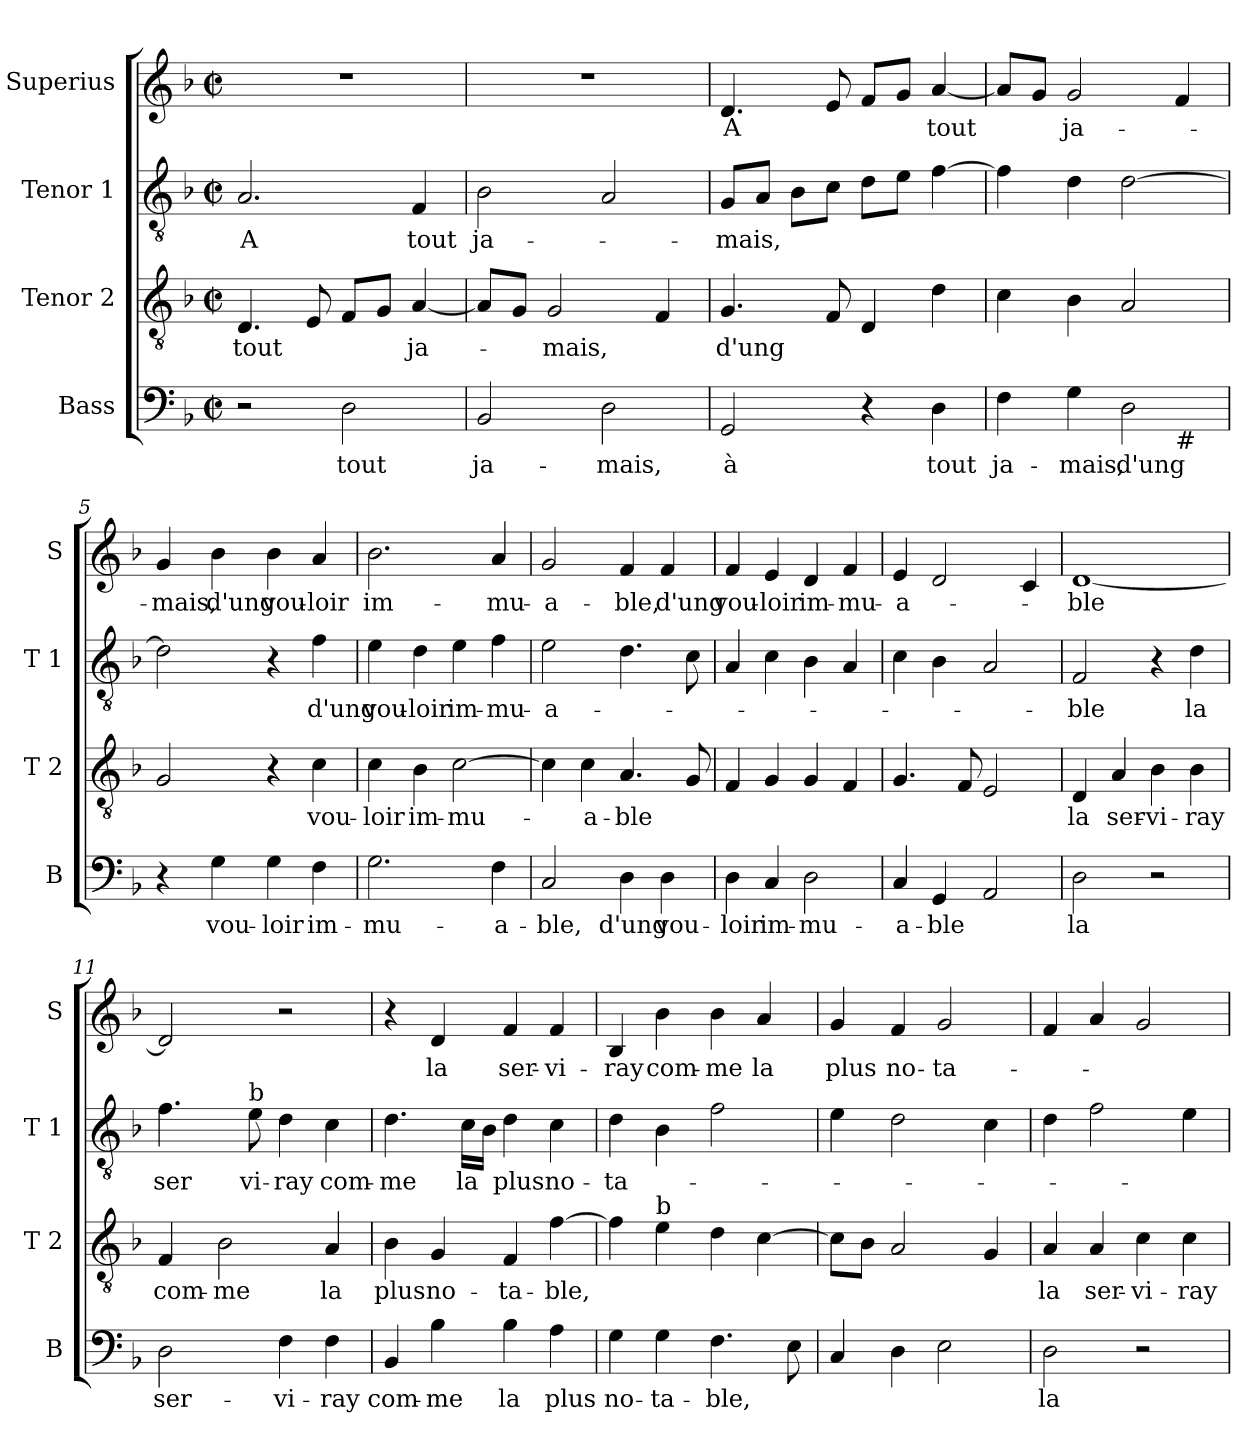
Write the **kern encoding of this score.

**kern	**text	**kern	**text	**kern	**text	**kern	**text
*part4	*part4	*part3	*part3	*part2	*part2	*part1	*part1
*staff4	*staff4	*staff3	*staff3	*staff2	*staff2	*staff1	*staff1
*I"Bass	*	*I"Tenor 2	*	*I"Tenor 1	*	*I"Superius	*
*I'B	*	*I'T 2	*	*I'T 1	*	*I'S	*
*clefF4	*	*clefGv2	*	*clefGv2	*	*clefG2	*
*k[b-]	*	*k[b-]	*	*k[b-]	*	*k[b-]	*
*F:	*	*F:	*	*F:	*	*F:	*
*M2/2	*	*M2/2	*	*M2/2	*	*M2/2	*
*met(c|)	*	*met(c|)	*	*met(c|)	*	*met(c|)	*
=1	=1	=1	=1	=1	=1	=1	=1
2r	.	4.D/	tout	2.A/	A	1r	.
.	.	8E/	.	.	.	.	.
2D\	tout	8F/L	.	.	.	.	.
.	.	8G/J	.	.	.	.	.
.	.	[4A/	ja-	4F/	tout	.	.
=2	=2	=2	=2	=2	=2	=2	=2
2BB-/	ja-	8A/L]	.	2B-\	ja-	1r	.
.	.	8G/J	.	.	.	.	.
.	.	2G/	-mais,	.	.	.	.
2D\	-mais,	.	.	2A/	.	.	.
.	.	4F/	.	.	.	.	.
=3	=3	=3	=3	=3	=3	=3	=3
2GG/	à	4.G/	d'ung	8G/L	-mais,	4.d/	A
.	.	.	.	8A/J	.	.	.
.	.	.	.	8B-\L	.	.	.
.	.	8F/	.	8c\J	.	8e/	.
4r	.	4D/	.	8d\L	.	8f/L	.
.	.	.	.	8e\J	.	8g/J	.
4D\	tout	4d\	.	[4f\	.	[4a/	tout
=4	=4	=4	=4	=4	=4	=4	=4
*^	*	*	*	*	*	*	*
4F\	2.ryy	ja-	4c\	.	4f\]	.	8a/L]	.
.	.	.	.	.	.	.	8g/J	.
4G\	.	-mais,	4B-\	.	4d\	.	2g/	ja-
2D\	.	d'ung	2A/	.	[2d\	.	.	.
!	!LO:TX:b:t=#	!	!	!	!	!	!	!
.	4ryy	.	.	.	.	.	4f/	.
*v	*v	*	*	*	*	*	*	*
=5	=5	=5	=5	=5	=5	=5	=5
4r	.	2G/	.	2d\]	.	4g/	-mais,
4G\	vou-	.	.	.	.	4b-\	d'ung
4G\	-loir	4r	.	4r	.	4b-\	vou-
4F\	im-	4c\	vou-	4f\	d'ung	4a/	-loir
!!LO:LB:g=z
=6	=6	=6	=6	=6	=6	=6	=6
2.G\	-mu-	4c\	-loir	4e\	vou-	2.b-\	im-
.	.	4B-\	im-	4d\	-loir	.	.
.	.	[2c\	-mu-	4e\	im-	.	.
4F\	-a-	.	.	4f\	-mu-	4a/	-mu-
=7	=7	=7	=7	=7	=7	=7	=7
2C/	-ble,	4c\]	.	2e\	-a-	2g/	-a-
.	.	4c\	-a-	.	.	.	.
4D\	d'ung	4.A/	-ble	4.d\	.	4f/	-ble,
4D\	vou-	.	.	.	.	4f/	d'ung
.	.	8G/	.	8c\	.	.	.
=8	=8	=8	=8	=8	=8	=8	=8
4D\	-loir	4F/	.	4A/	.	4f/	vou-
4C/	im-	4G/	.	4c\	.	4e/	-loir
2D\	-mu-	4G/	.	4B-\	.	4d/	im-
.	.	4F/	.	4A/	.	4f/	-mu-
=9	=9	=9	=9	=9	=9	=9	=9
4C/	-a-	4.G/	.	4c\	.	4e/	-a-
4GG/	-ble	.	.	4B-\	.	2d/	.
.	.	8F/	.	.	.	.	.
2AA/	.	2E/	.	2A/	.	.	.
.	.	.	.	.	.	4c/	.
=10	=10	=10	=10	=10	=10	=10	=10
2D\	la	4D/	la	2F/	-ble	[1d	-ble
.	.	4A/	ser-	.	.	.	.
2r	.	4B-\	-vi-	4r	.	.	.
.	.	4B-\	-ray	4d\	la	.	.
!!LO:LB:g=z
=11	=11	=11	=11	=11	=11	=11	=11
2D\	ser-	4F/	com-	4.f\	ser	2d/]	.
.	.	2B-\	-me	.	.	.	.
!	!	!	!	!LO:TX:a:t=b	!	!	!
.	.	.	.	8e\	vi-	.	.
4F\	-vi-	.	.	4d\	-ray	2r	.
4F\	-ray	4A/	la	4c\	com-	.	.
=12	=12	=12	=12	=12	=12	=12	=12
4BB-/	com-	4B-\	plus	4.d\	-me	4r	.
4B-\	-me	4G/	no-	.	.	4d/	la
.	.	.	.	16c\LL	la	.	.
.	.	.	.	16B-\JJ	.	.	.
4B-\	la	4F/	-ta-	4d\	plus	4f/	ser-
4A\	plus	[4f\	-ble,	4c\	no-	4f/	-vi-
=13	=13	=13	=13	=13	=13	=13	=13
4G\	no-	4f\]	.	4d\	-ta-	4B-/	-ray
!	!	!LO:TX:a:t=b	!	!	!	!	!
4G\	-ta-	4e\	.	4B-\	.	4b-\	com-
4.F\	-ble,	4d\	.	2f\	.	4b-\	-me
.	.	[4c\	.	.	.	4a/	la
8E\	.	.	.	.	.	.	.
=14	=14	=14	=14	=14	=14	=14	=14
4C/	.	8c\L]	.	4e\	.	4g/	plus
.	.	8B-\J	.	.	.	.	.
4D\	.	2A/	.	2d\	.	4f/	no-
2E\	.	.	.	.	.	2g/	-ta-
.	.	4G/	.	4c\	.	.	.
=15	=15	=15	=15	=15	=15	=15	=15
2D\	la	4A/	la	4d\	.	4f/	.
.	.	4A/	ser-	2f\	.	4a/	.
2r	.	4c\	-vi-	.	.	2g/	.
.	.	4c\	-ray	4e\	.	.	.
=	=	=	=	=	=	=	=
*-	*-	*-	*-	*-	*-	*-	*-
